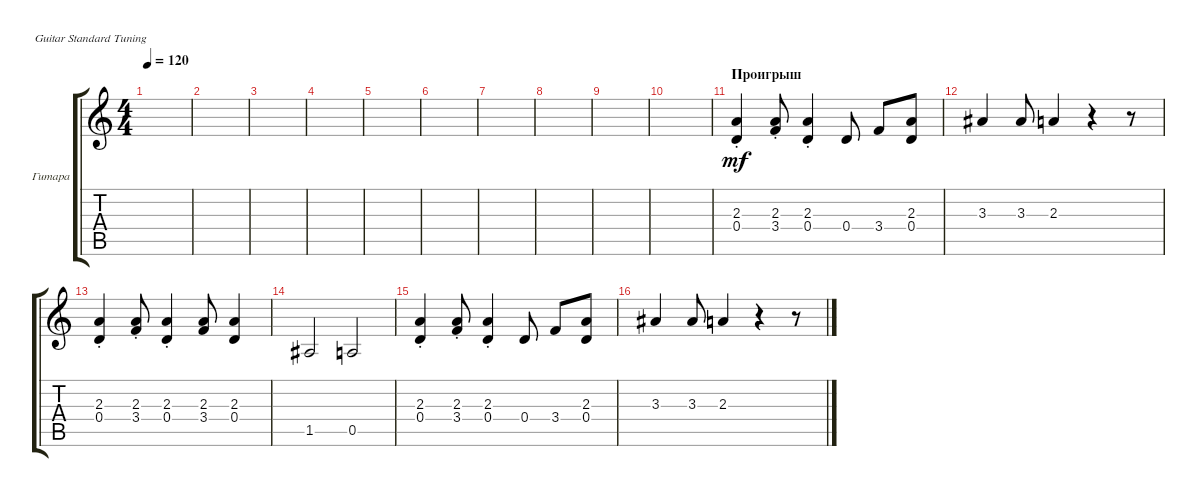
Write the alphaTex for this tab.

\defaultSystemsLayout 4
\bracketExtendMode groupsimilarinstruments
\firstSystemTrackNameOrientation horizontal
\otherSystemsTrackNameOrientation horizontal
\track ("Ю.Каспарян (Overdrive)" "Гитара") {instrument electricguitarclean}
\staff {score tabs}
\tuning (E4 B3 G3 D3 A2 E2)
\ts (4 4)
\tempo 120
\clef g2
\ks c
|
|
|
|
|
|
|
|
|
|
\section ("" "Проигрыш")
(0.4 2.3{st}).4{dy mf} (3.4 2.3{st}).8 (0.4 2.3{st}).4 0.4.8 3.4.8 (0.4 2.3).8 |
3.3.4 3.3.8 2.3.4 r.4 r.8 |
(0.4 2.3{st}).4 (3.4 2.3{st}).8 (0.4 2.3{st}).4 (3.4 2.3).8 (0.4 2.3).4 |
1.5.2 0.5.2 |
(0.4 2.3{st}).4 (3.4 2.3{st}).8 (0.4 2.3{st}).4 0.4.8 3.4.8 (0.4 2.3).8 |
3.3.4 3.3.8 2.3.4 r.4 r.8
